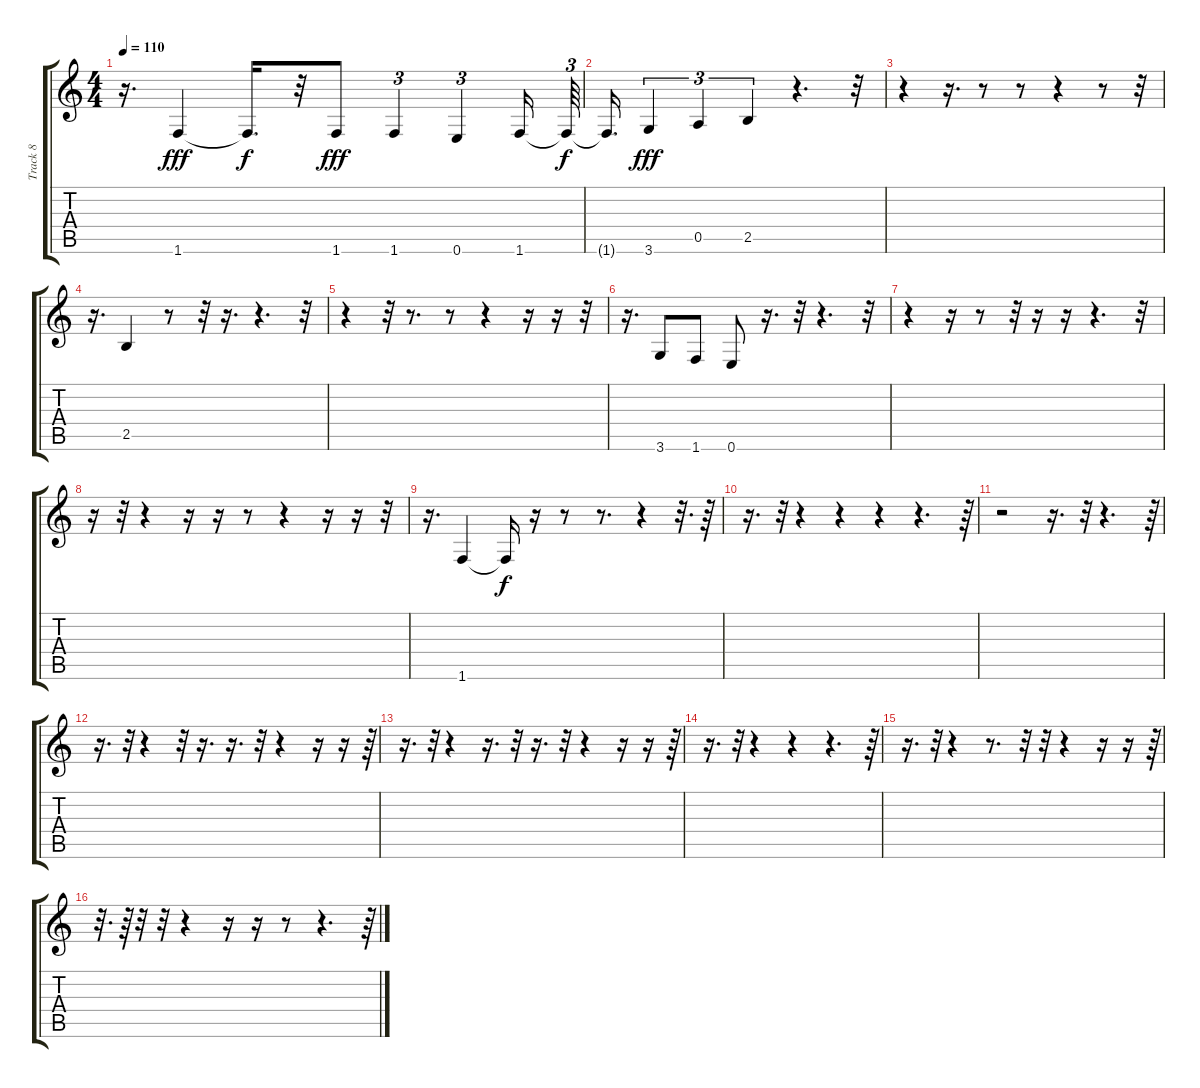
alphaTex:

\track ("Track 8" "Track 8") {instrument electricbassfinger}
\staff {score tabs}
\tuning (E4 B3 G3 D3 A2 E2) {hide}
\ts (4 4)
\tempo 110
\clef g2
\ks c
r.16{d dy fff} 1.6.4 1.6{t}.16{d dy f} r.32 1.6.8{dy fff} 1.6.4{tu (3 2)} 0.6.4{tu (3 2)} 1.6.16 1.6{t}.64{tu (3 2) dy f} |
1.6{t}.16{d} 3.6.4{tu (3 2) dy fff} 0.5.4{tu (3 2)} 2.5.4{tu (3 2)} r.4{d} r.32 |
r.4 r.16{d} r.8 r.8 r.4 r.8 r.32 |
r.16{d} 2.5.4 r.8 r.32 r.16{d} r.4{d} r.32 |
r.4 r.32 r.8{d} r.8 r.4 r.16 r.16 r.32 |
r.16{d} 3.6.8 1.6.8 0.6.8 r.16{d} r.32 r.4{d} r.32 |
r.4 r.16 r.8 r.32 r.16 r.16 r.4{d} r.32 |
r.16 r.32 r.4 r.16 r.16 r.8 r.4 r.16 r.16 r.32 |
r.16{d} 1.6.4 1.6{t}.16{dy f} r.16 r.8 r.8{d} r.4{tu (3 2)} r.32{d} r.64 |
r.16{d} r.32{tu (3 2)} r.4{tu (3 2)} r.4{tu (3 2)} r.4{tu (3 2)} r.4{d} r.64{tu (3 2)} |
r.2 r.16{d} r.32{tu (3 2)} r.4{d} r.64{tu (3 2)} |
r.16{d} r.32{tu (3 2)} r.4 r.32 r.16{d} r.16{d} r.32 r.4 r.16 r.16 r.64{tu (3 2)} |
r.16{d} r.32{tu (3 2)} r.4 r.16{d} r.32 r.16{d} r.32 r.4 r.16 r.16 r.64{tu (3 2)} |
r.16{d} r.32{tu (3 2)} r.4 r.4 r.4{d} r.64{tu (3 2)} |
r.16{d} r.32{tu (3 2)} r.4 r.8{d} r.32 r.32 r.4 r.16 r.16 r.64{tu (3 2)} |
r.32{d} r.64 r.32 r.32 r.4 r.16 r.16 r.8 r.4{d} r.64{tu (3 2)}
